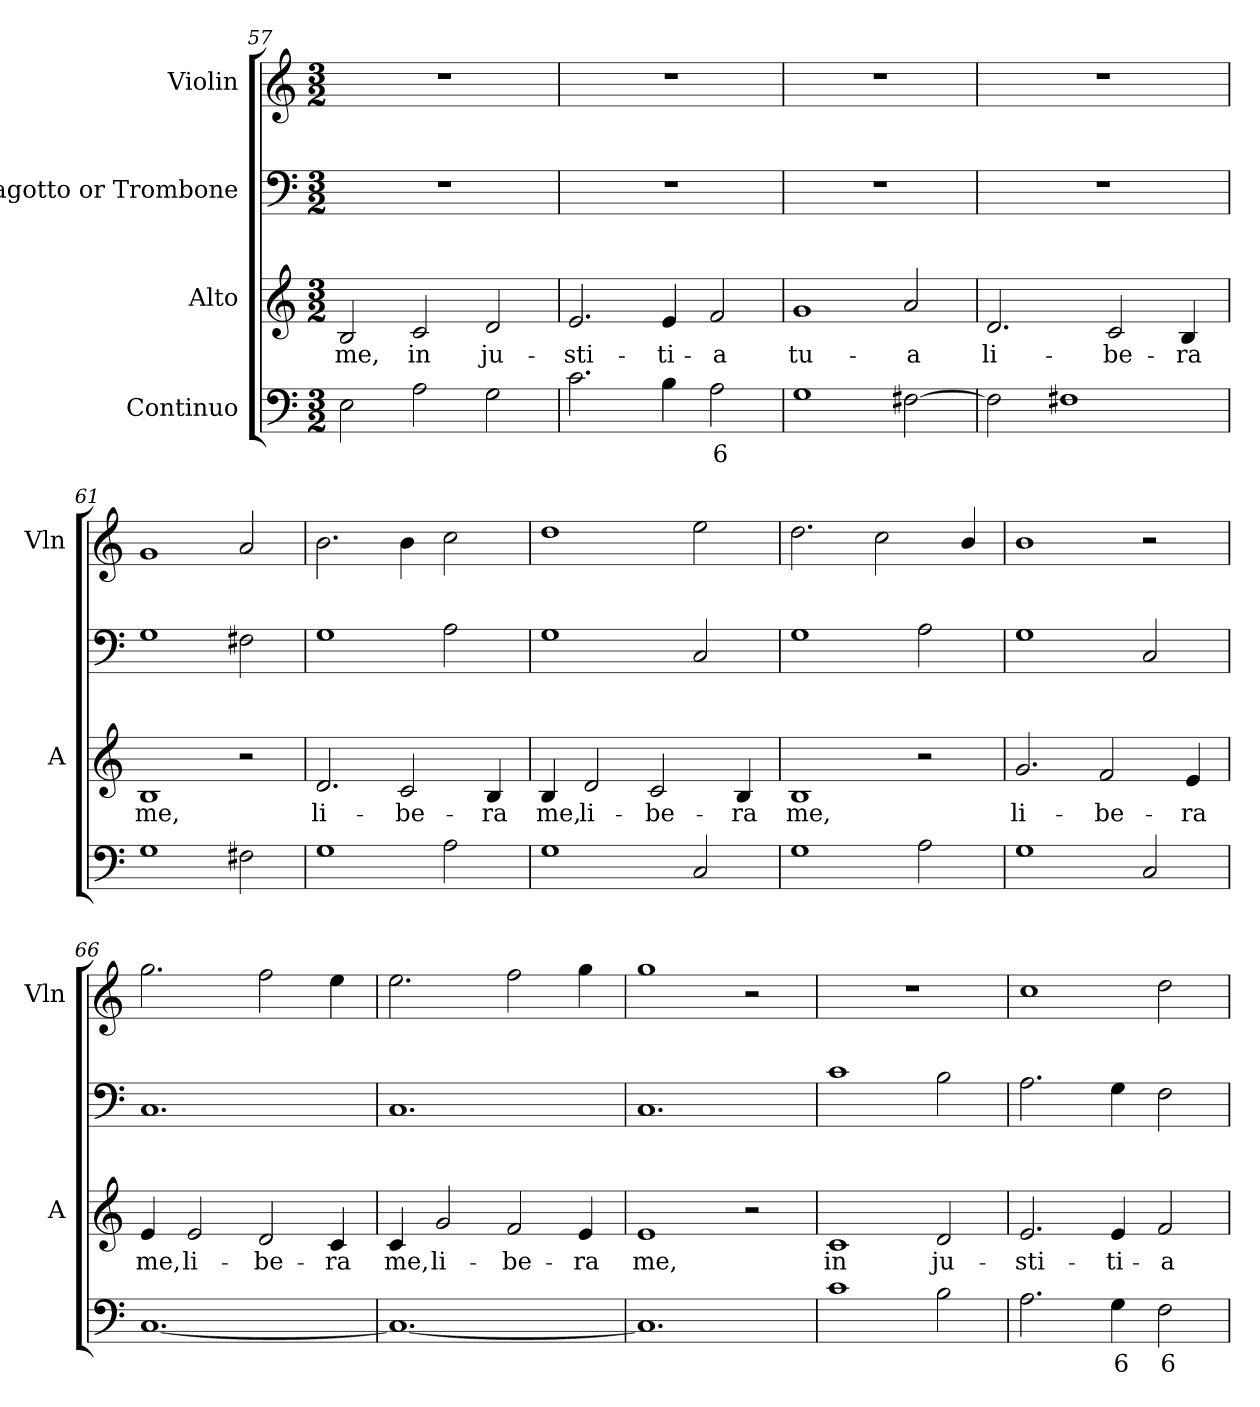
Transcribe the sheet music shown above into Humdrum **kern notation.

**kern	**text	**kern	**text	**kern	**kern
*part4	*part4	*part3	*part3	*part2	*part1
*staff4	*staff4	*staff3	*staff3	*staff2	*staff1
*I"Continuo	*	*I"Alto	*	*I"Fagotto or Trombone	*I"Violin
*	*	*I'A	*	*	*I'Vln
*clefF4	*	*clefG2	*	*clefF4	*clefG2
*k[]	*	*k[]	*	*k[]	*k[]
*C:	*	*C:	*	*C:	*C:
*M3/2	*	*M3/2	*	*M3/2	*M3/2
=57	=57	=57	=57	=57	=57
!	!	!	!LO:LY:b	!LO:N:vis=1	!LO:N:vis=1
2E	.	2B	me,	1.r	1.r
!	!	!	!LO:LY:b	!	!
2A	.	2c	in	.	.
!	!	!	!LO:LY:b	!	!
2G	.	2d	ju-	.	.
=58	=58	=58	=58	=58	=58
!	!	!	!LO:LY:b	!LO:N:vis=1	!LO:N:vis=1
2.c	.	2.e	-sti-	1.r	1.r
!	!	!	!LO:LY:b	!	!
4B	.	4e	-ti-	.	.
!	!LO:LY:b	!	!LO:LY:b	!	!
2A	6	2f	-a	.	.
!!LO:LB:g=z
=59	=59	=59	=59	=59	=59
!	!	!	!LO:LY:b	!LO:N:vis=1	!LO:N:vis=1
1G	.	1g	tu-	1.r	1.r
!	!	!	!LO:LY:b	!	!
[2F#X	.	2a	-a	.	.
=60	=60	=60	=60	=60	=60
!	!	!	!LO:LY:b	!LO:N:vis=1	!LO:N:vis=1
2F#]	.	2.d	li-	1.r	1.r
1F#	.	.	.	.	.
!	!	!	!LO:LY:b	!	!
.	.	2c	-be-	.	.
!	!	!	!LO:LY:b	!	!
.	.	4B	-ra	.	.
=61	=61	=61	=61	=61	=61
!	!	!	!LO:LY:b	!	!
1G	.	1B	me,	1G	1g
2F#X	.	2r	.	2F#X	2a
=62	=62	=62	=62	=62	=62
!	!	!	!LO:LY:b	!	!
1G	.	2.d	li-	1G	2.b
!	!	!	!LO:LY:b	!	!
.	.	2c	-be-	.	4b
2A	.	.	.	2A	2cc
!	!	!	!LO:LY:b	!	!
.	.	4B	-ra	.	.
=63	=63	=63	=63	=63	=63
!	!	!	!LO:LY:b	!	!
1G	.	4B	me,	1G	1dd
!	!	!	!LO:LY:b	!	!
.	.	2d	li-	.	.
!	!	!	!LO:LY:b	!	!
.	.	2c	-be-	.	.
2C	.	.	.	2C	2ee
!	!	!	!LO:LY:b	!	!
.	.	4B	-ra	.	.
=64	=64	=64	=64	=64	=64
!	!	!	!LO:LY:b	!	!
1G	.	1B	me,	1G	2.dd
.	.	.	.	.	2cc
2A	.	2r	.	2A	.
.	.	.	.	.	4b/
=65	=65	=65	=65	=65	=65
!	!	!	!LO:LY:b	!	!
1G	.	2.g	li-	1G	1b
!	!	!	!LO:LY:b	!	!
.	.	2f	-be-	.	.
2C	.	.	.	2C	2r
!	!	!	!LO:LY:b	!	!
.	.	4e	-ra	.	.
=66	=66	=66	=66	=66	=66
!	!	!	!LO:LY:b	!	!
[1.C	.	4e	me,	1.C	2.gg
!	!	!	!LO:LY:b	!	!
.	.	2e	li-	.	.
!	!	!	!LO:LY:b	!	!
.	.	2d	-be-	.	2ff
!	!	!	!LO:LY:b	!	!
.	.	4c	-ra	.	4ee
=67	=67	=67	=67	=67	=67
!	!	!	!LO:LY:b	!	!
1.C_	.	4c	me,	1.C	2.ee
!	!	!	!LO:LY:b	!	!
.	.	2g	li-	.	.
!	!	!	!LO:LY:b	!	!
.	.	2f	-be-	.	2ff
!	!	!	!LO:LY:b	!	!
.	.	4e	-ra	.	4gg
=68	=68	=68	=68	=68	=68
!	!	!	!LO:LY:b	!	!
1.C]	.	1e	me,	1.C	1gg
.	.	2r	.	.	2r
=69	=69	=69	=69	=69	=69
!	!	!	!LO:LY:b	!	!LO:N:vis=1
1c	.	1c	in	1c	1.r
!	!	!	!LO:LY:b	!	!
2B	.	2d	ju-	2B	.
!!LO:LB:g=z
=70	=70	=70	=70	=70	=70
!	!	!	!LO:LY:b	!	!
2.A	.	2.e	-sti-	2.A	1cc
!	!LO:LY:b	!	!LO:LY:b	!	!
4G	6	4e	-ti-	4G	.
!	!LO:LY:b	!	!LO:LY:b	!	!
2F	6	2f	-a	2F	2dd
=	=	=	=	=	=
*-	*-	*-	*-	*-	*-
